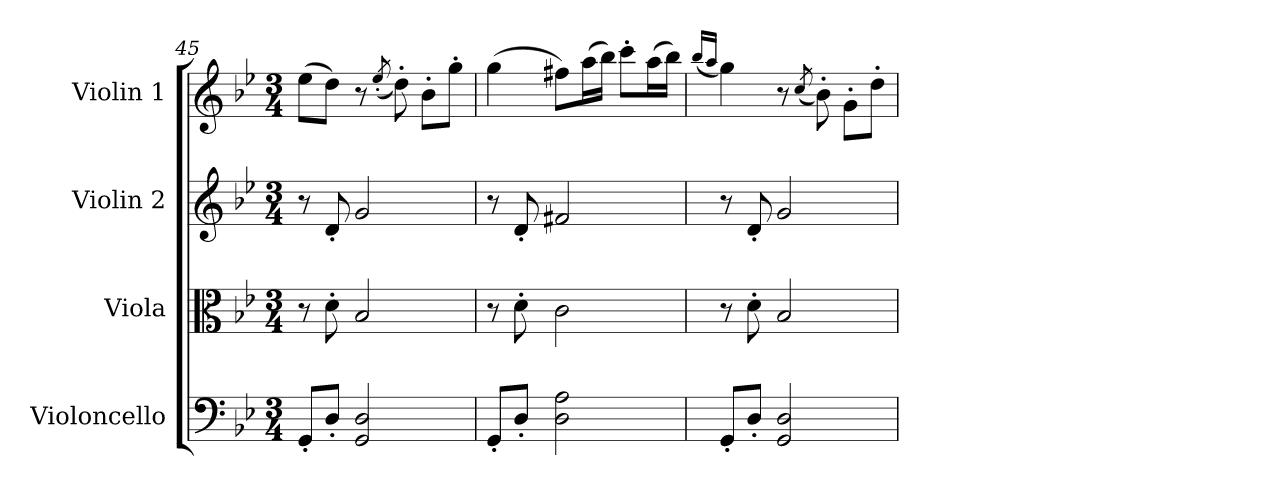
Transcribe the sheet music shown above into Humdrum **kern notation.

**kern	**kern	**kern	**kern
*part4	*part3	*part2	*part1
*staff4	*staff3	*staff2	*staff1
*I"Violoncello	*I"Viola	*I"Violin 2	*I"Violin 1
*I'Vc	*I'Vla	*I'Vln	*I'Vln
*clefF4	*clefC3	*clefG2	*clefG2
*k[b-e-]	*k[b-e-]	*k[b-e-]	*k[b-e-]
*M3/4	*M3/4	*M3/4	*M3/4
=45	=45	=45	=45
8GG'/L	8r	8r	(8ee-\L
8D'/J	8d'\	8d'/	8dd\J)
2GG/ 2D/	2B-/	2g/	8r
.	.	.	(8qee-'/
.	.	.	8dd'\)
.	.	.	8b-'\L
.	.	.	8gg'\J
=46	=46	=46	=46
8GG'/L	8r	8r	(4gg\
8D'/J	8d'\	8d'/	.
2D\ 2A\	2c\	2f#X/	8ff#X\L)
.	.	.	(16aa\L
.	.	.	16bb-\JJ)
.	.	.	8ccc'\L
.	.	.	(16aa\L
.	.	.	16bb-\JJ)
=47	=47	=47	=47
.	.	.	(16qbb-/LL
.	.	.	16qaa/JJ
8GG'/L	8r	8r	4gg\)
8D'/J	8d'\	8d'/	.
2GG/ 2D/	2B-/	2g/	8r
.	.	.	(8qcc/
.	.	.	8b-'\)
.	.	.	8g'\L
.	.	.	8dd'\J
=	=	=	=
*-	*-	*-	*-
